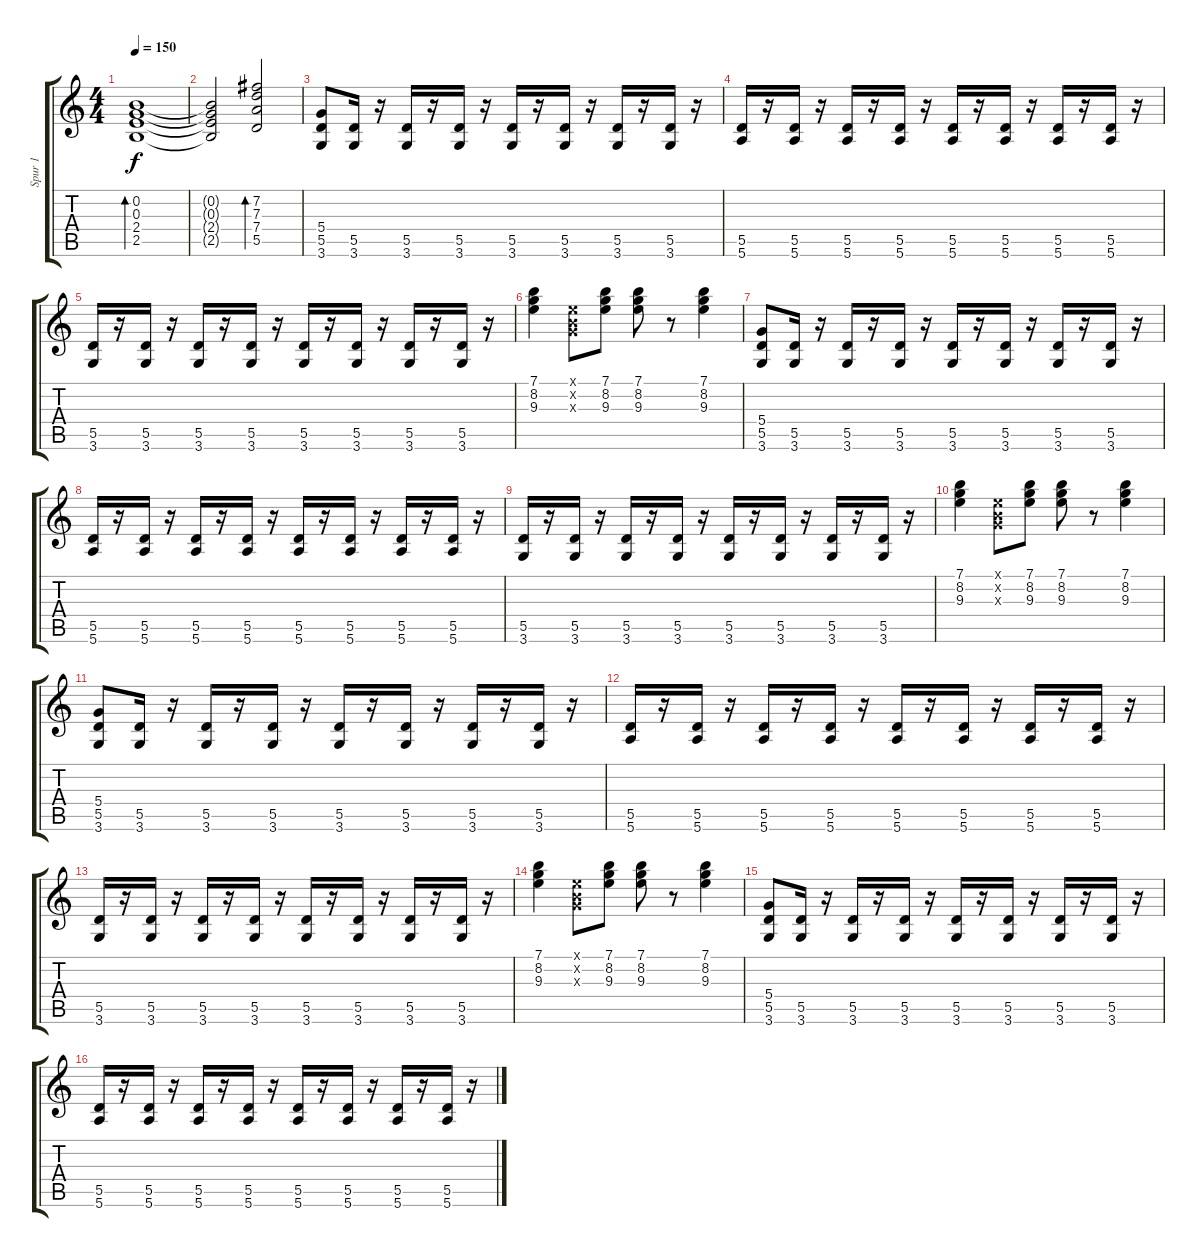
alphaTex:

\track ("Spur 1" "Spur 1") {instrument overdrivenguitar}
\staff {score tabs}
\tuning (E4 B3 G3 D3 A2 E2) {hide}
\ts (4 4)
\tempo 150
\clef g2
\ks c
(0.2 0.3 2.4 2.5).1{bd 120 dy f} |
(0.2{t} 0.3{t} 2.4{t} 2.5{t}).2 (7.2 7.3 7.4 5.5).2{bd 120} |
(5.4 5.5 3.6).8 (5.5 3.6).16 r.16 (5.5 3.6).16 r.16 (5.5 3.6).16 r.16 (5.5 3.6).16 r.16 (5.5 3.6).16 r.16 (5.5 3.6).16 r.16 (5.5 3.6).16 r.16 |
(5.5 5.6).16 r.16 (5.5 5.6).16 r.16 (5.5 5.6).16 r.16 (5.5 5.6).16 r.16 (5.5 5.6).16 r.16 (5.5 5.6).16 r.16 (5.5 5.6).16 r.16 (5.5 5.6).16 r.16 |
(5.5 3.6).16 r.16 (5.5 3.6).16 r.16 (5.5 3.6).16 r.16 (5.5 3.6).16 r.16 (5.5 3.6).16 r.16 (5.5 3.6).16 r.16 (5.5 3.6).16 r.16 (5.5 3.6).16 r.16 |
(7.1 8.2 9.3).4 (0.1{x} 0.2{x} 0.3{x}).8 (7.1 8.2 9.3).8 (7.1 8.2 9.3).8 r.8 (7.1 8.2 9.3).4 |
(5.4 5.5 3.6).8 (5.5 3.6).16 r.16 (5.5 3.6).16 r.16 (5.5 3.6).16 r.16 (5.5 3.6).16 r.16 (5.5 3.6).16 r.16 (5.5 3.6).16 r.16 (5.5 3.6).16 r.16 |
(5.5 5.6).16 r.16 (5.5 5.6).16 r.16 (5.5 5.6).16 r.16 (5.5 5.6).16 r.16 (5.5 5.6).16 r.16 (5.5 5.6).16 r.16 (5.5 5.6).16 r.16 (5.5 5.6).16 r.16 |
(5.5 3.6).16 r.16 (5.5 3.6).16 r.16 (5.5 3.6).16 r.16 (5.5 3.6).16 r.16 (5.5 3.6).16 r.16 (5.5 3.6).16 r.16 (5.5 3.6).16 r.16 (5.5 3.6).16 r.16 |
(7.1 8.2 9.3).4 (0.1{x} 0.2{x} 0.3{x}).8 (7.1 8.2 9.3).8 (7.1 8.2 9.3).8 r.8 (7.1 8.2 9.3).4 |
(5.4 5.5 3.6).8 (5.5 3.6).16 r.16 (5.5 3.6).16 r.16 (5.5 3.6).16 r.16 (5.5 3.6).16 r.16 (5.5 3.6).16 r.16 (5.5 3.6).16 r.16 (5.5 3.6).16 r.16 |
(5.5 5.6).16 r.16 (5.5 5.6).16 r.16 (5.5 5.6).16 r.16 (5.5 5.6).16 r.16 (5.5 5.6).16 r.16 (5.5 5.6).16 r.16 (5.5 5.6).16 r.16 (5.5 5.6).16 r.16 |
(5.5 3.6).16 r.16 (5.5 3.6).16 r.16 (5.5 3.6).16 r.16 (5.5 3.6).16 r.16 (5.5 3.6).16 r.16 (5.5 3.6).16 r.16 (5.5 3.6).16 r.16 (5.5 3.6).16 r.16 |
(7.1 8.2 9.3).4 (0.1{x} 0.2{x} 0.3{x}).8 (7.1 8.2 9.3).8 (7.1 8.2 9.3).8 r.8 (7.1 8.2 9.3).4 |
(5.4 5.5 3.6).8 (5.5 3.6).16 r.16 (5.5 3.6).16 r.16 (5.5 3.6).16 r.16 (5.5 3.6).16 r.16 (5.5 3.6).16 r.16 (5.5 3.6).16 r.16 (5.5 3.6).16 r.16 |
(5.5 5.6).16 r.16 (5.5 5.6).16 r.16 (5.5 5.6).16 r.16 (5.5 5.6).16 r.16 (5.5 5.6).16 r.16 (5.5 5.6).16 r.16 (5.5 5.6).16 r.16 (5.5 5.6).16 r.16
